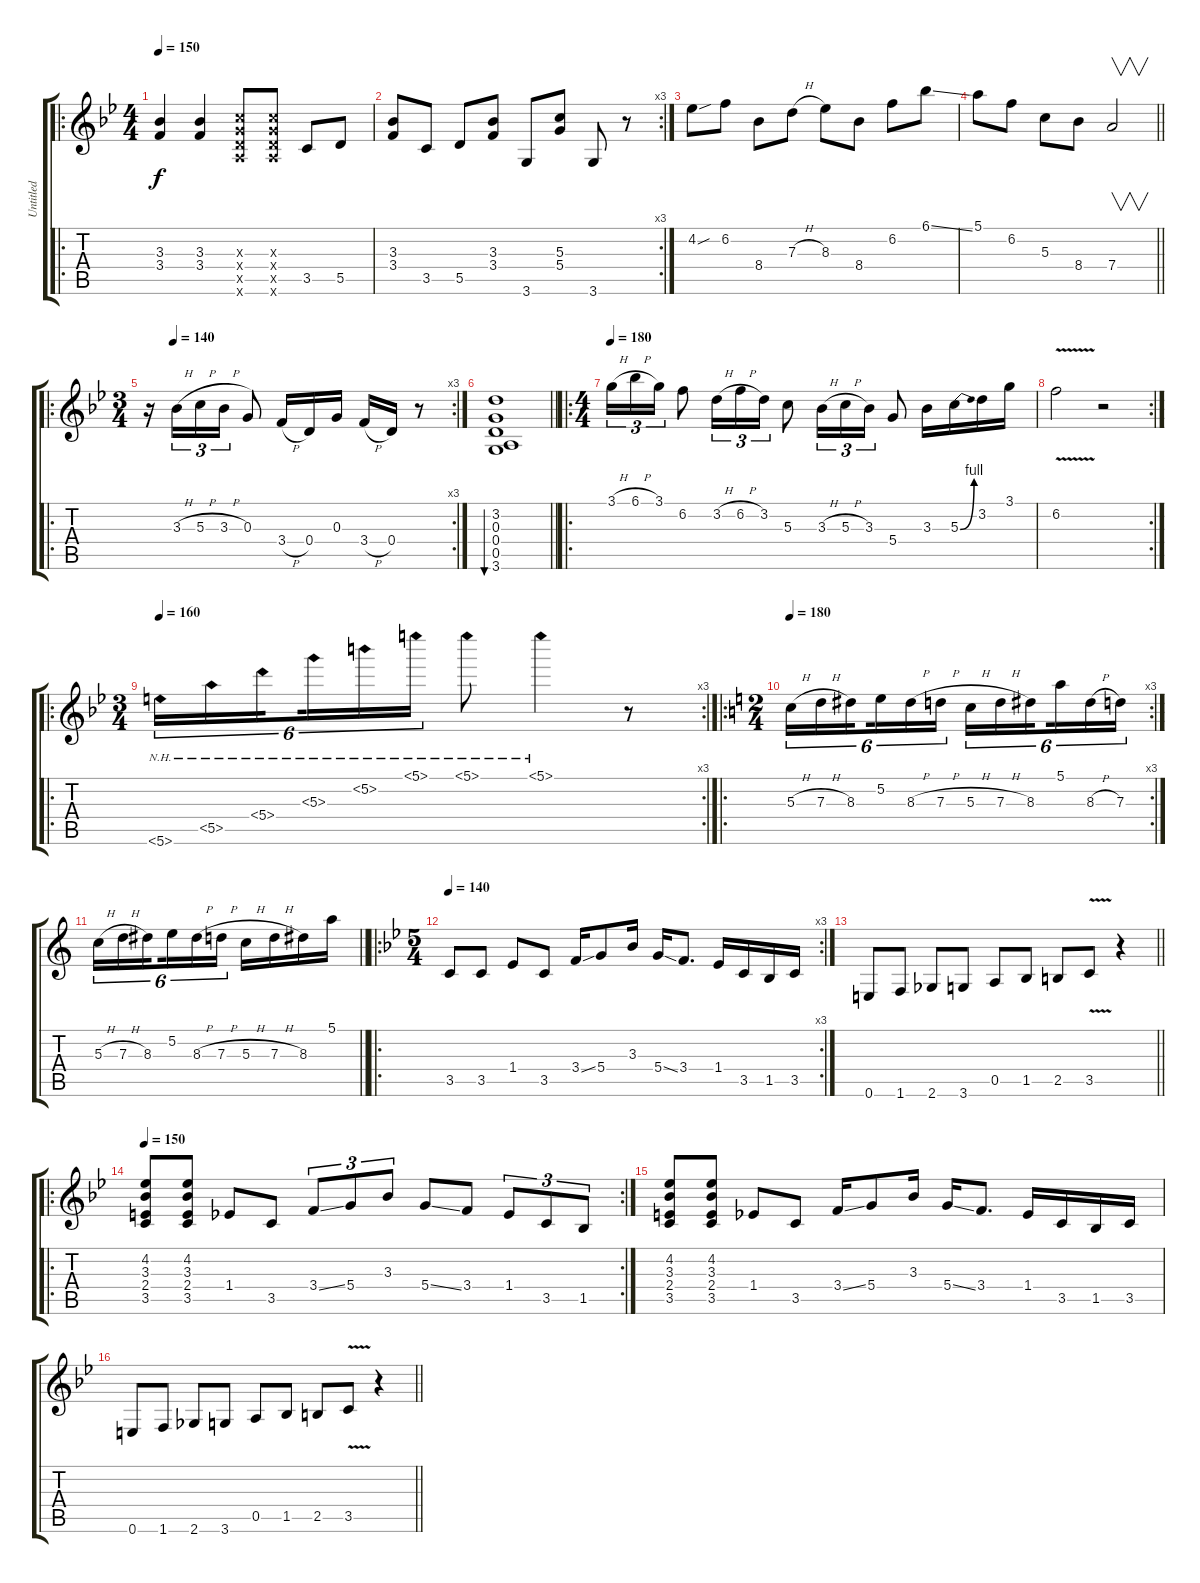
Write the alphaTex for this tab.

\track ("Untitled" "Untitled") {instrument acousticguitarnylon}
\staff {score tabs}
\tuning (E4 B3 G3 D3 A2 E2) {hide}
\ro
\ts (4 4)
\tempo 150
\clef g2
\ks bb
(3.3 3.4).4{dy f} (3.3 3.4).4 (5.3{x} 5.4{x} 5.5{x} 5.6{x}).8 (5.3{x} 5.4{x} 5.5{x} 5.6{x}).8 3.5.8 5.5.8 |
\rc 3
(3.3 3.4).8 3.5.8 5.5.8 (3.3 3.4).8 3.6.8 (5.3 5.4).8 3.6.8 r.8 |
4.2{sou}.8 6.2.8 8.4.8 7.3{h}.8 8.3.8 8.4.8 6.2.8 6.1{ss}.8 |
\barLineRight lightlight
5.1.8 6.2.8 5.3.8 8.4.8 7.4.2{v} |
\ro
\rc 3
\ts (3 4)
\tempo (140 0.08333333333333333)
r.16 3.3{h}.16{tu (3 2)} 5.3{h}.16{tu (3 2)} 3.3{h}.16{tu (3 2)} 0.3.8 3.4{h}.16 0.4.16 0.3.16 3.4{h}.16 0.4.16 r.8 |
\barLineRight lightlight
(3.2 0.3 0.4 0.5 3.6).1{bu 30} |
\ro
\ts (4 4)
\tempo 180
3.1{h}.16{tu (3 2)} 6.1{h}.16{tu (3 2)} 3.1.16{tu (3 2)} 6.2.8 3.2{h}.16{tu (3 2)} 6.2{h}.16{tu (3 2)} 3.2.16{tu (3 2)} 5.3.8 3.3{h}.16{tu (3 2)} 5.3{h}.16{tu (3 2)} 3.3.16{tu (3 2)} 5.4.8 3.3.16 5.3{be (bend 0 0 60 4)}.16 3.2.16 3.1.16 |
\rc 2
6.2{v}.2 r.2 |
\ro
\rc 3
\ts (3 4)
\tempo 160
5.6{nh}.16{tu (6 4)} 5.5{nh}.16{tu (6 4)} 5.4{nh}.16{tu (6 4) beam splitsecondary} 5.3{nh}.16{tu (6 4)} 5.2{nh}.16{tu (6 4)} 5.1{nh}.16{tu (6 4)} 5.1{nh}.8 5.1{nh}.4 r.8 |
\ro
\rc 3
\ts (2 4)
\tempo 180
\ks c
5.3{h}.16{tu (6 4)} 7.3{h}.16{tu (6 4)} 8.3.16{tu (6 4) beam splitsecondary} 5.2.16{tu (6 4)} 8.3{h}.16{tu (6 4)} 7.3{h}.16{tu (6 4)} 5.3{h}.16{tu (6 4)} 7.3{h}.16{tu (6 4)} 8.3.16{tu (6 4) beam splitsecondary} 5.1.16{tu (6 4)} 8.3{h}.16{tu (6 4)} 7.3.16{tu (6 4)} |
\barLineRight lightlight
5.3{h}.16{tu (6 4)} 7.3{h}.16{tu (6 4)} 8.3.16{tu (6 4) beam splitsecondary} 5.2.16{tu (6 4)} 8.3{h}.16{tu (6 4)} 7.3{h}.16{tu (6 4)} 5.3{h}.16 7.3{h}.16 8.3.16 5.1.16 |
\ro
\rc 3
\ts (5 4)
\tempo 140
\ks bb
3.5.8 3.5.8 1.4.8 3.5.8 3.4{ss}.16 5.4.8 3.3.16 5.4{ss}.16 3.4.8{d} 1.4.16 3.5.16 1.5.16 3.5.16 |
\barLineRight lightlight
0.6.8 1.6.8 2.6.8 3.6.8 0.5.8 1.5.8 2.5.8 3.5{v}.8 r.4 |
\ro
\rc 2
\tempo 150
(4.2 3.3 2.4 3.5).8 (4.2 3.3 2.4 3.5).8 1.4.8 3.5.8 3.4{ss}.8{tu (3 2)} 5.4.8{tu (3 2)} 3.3.8{tu (3 2)} 5.4{ss}.8 3.4.8 1.4.8{tu (3 2)} 3.5.8{tu (3 2)} 1.5.8{tu (3 2)} |
(4.2 3.3 2.4 3.5).8 (4.2 3.3 2.4 3.5).8 1.4.8 3.5.8 3.4{ss}.16 5.4.8 3.3.16 5.4{ss}.16 3.4.8{d} 1.4.16 3.5.16 1.5.16 3.5.16 |
\barLineRight lightlight
0.6.8 1.6.8 2.6.8 3.6.8 0.5.8 1.5.8 2.5.8 3.5{v}.8 r.4
